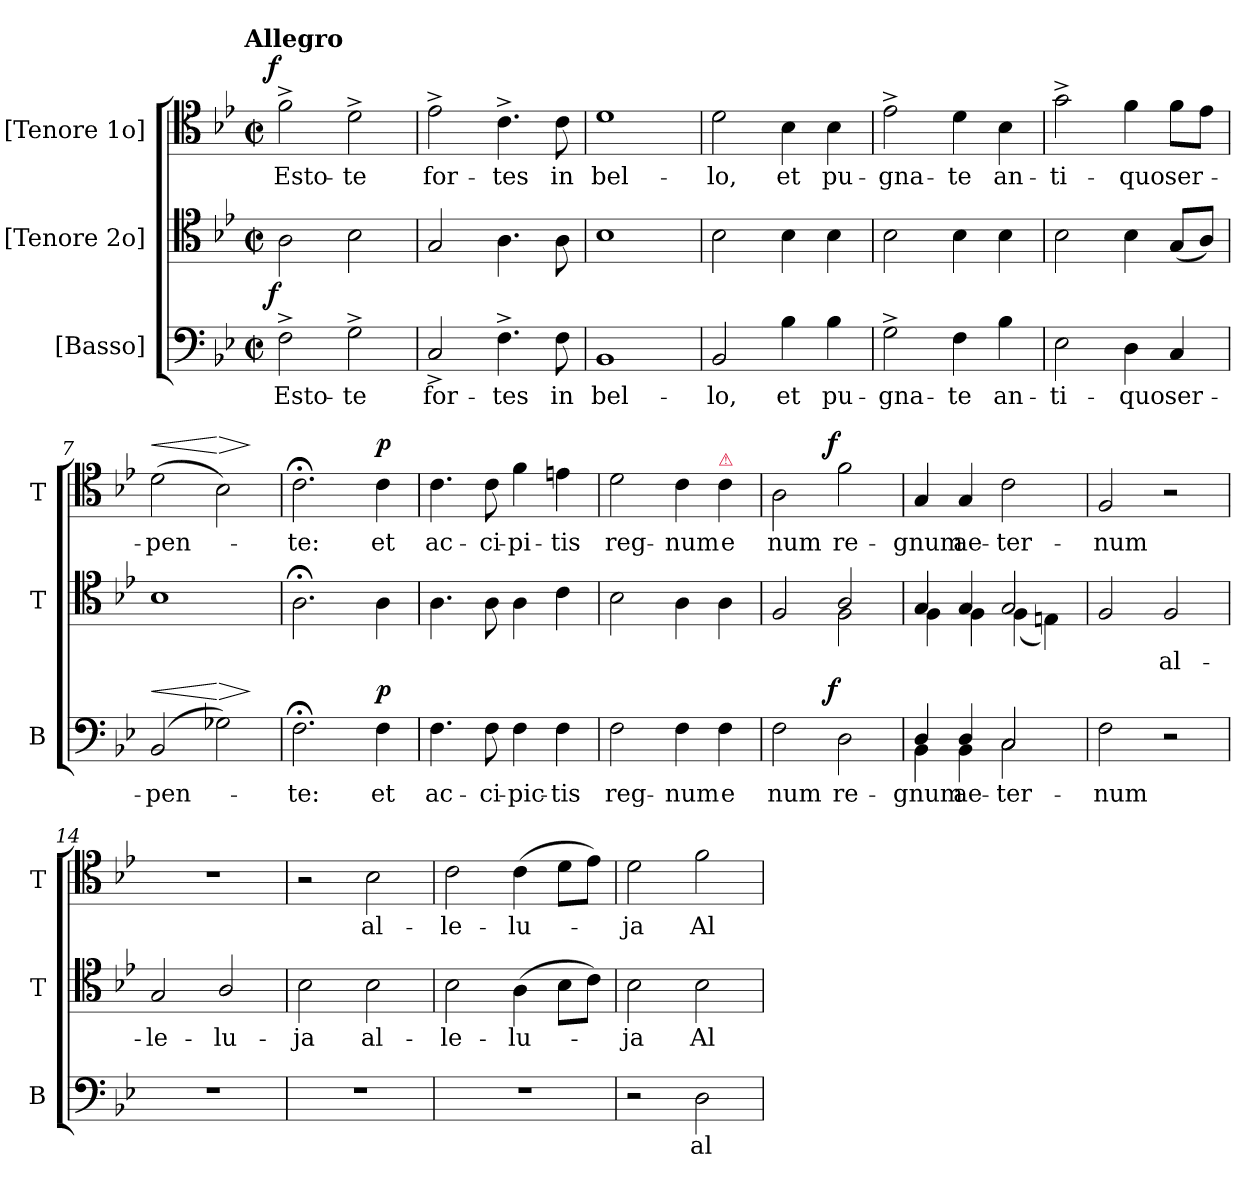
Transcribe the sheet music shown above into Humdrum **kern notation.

**kern	**text	**dynam	**kern	**text	**kern	**text	**dynam
*part3	*part3	*part3	*part2	*part2	*part1	*part1	*part1
*staff3	*staff3	*staff3	*staff2	*staff2	*staff1	*staff1	*staff1
*I"[Basso]	*	*	*I"[Tenore 2o]	*	*I"[Tenore 1o]	*	*
*I'B	*	*	*I'T	*	*I'T	*	*
*clefF4	*	*	*clefC4	*	*clefC4	*	*
*k[b-e-]	*	*	*k[b-e-]	*	*k[b-e-]	*	*
!!LO:TX:omd:t=Allegro
*M2/2	*	*	*M2/2	*	*M2/2	*	*
*met(c|)	*	*	*met(c|)	*	*met(c|)	*	*
*MM132	*	*	*MM132	*	*MM132	*	*
=1	=1	=1	=1	=1	=1	=1	=1
!	!	!LO:DY:a:rj	!	!	!	!	!LO:DY:a:rj
2F^\	Esto-	f	2A\	.	2f^\	Esto-	f
2G^\	-te	.	2B-\	.	2d^\	-te	.
=2	=2	=2	=2	=2	=2	=2	=2
2C^>/	for-	.	2G/	.	2e-^\	for-	.
4.F^\	-tes	.	4.A\	.	4.c^\	-tes	.
8F\	in	.	8A\	.	8c\	in	.
=3	=3	=3	=3	=3	=3	=3	=3
1BB-	bel-	.	1B-	.	1d	bel-	.
=4	=4	=4	=4	=4	=4	=4	=4
2BB-/	-lo,	.	2B-\	.	2d\	-lo,	.
4B-\	et	.	4B-\	.	4B-\	et	.
4B-\	pu-	.	4B-\	.	4B-\	pu-	.
=5	=5	=5	=5	=5	=5	=5	=5
2G^\	-gna-	.	2B-\	.	2e-^\	-gna-	.
4F\	-te	.	4B-\	.	4d\	-te	.
4B-\	an-	.	4B-\	.	4B-\	an-	.
=6	=6	=6	=6	=6	=6	=6	=6
2E-\	-ti-	.	2B-\	.	2g^\	-ti-	.
4D\	-quo	.	4B-\	.	4f\	-quo	.
4C/	ser-	.	(8G/L	.	8f\L	ser-	.
.	.	.	8A/J)	.	8e-\J	.	.
=7	=7	=7	=7	=7	=7	=7	=7
!	!	!LO:HP:a	!	!	!	!	!LO:HP:a
(2BB-/	-pen-	<	1B-	.	(2d\	-pen-	<
!	!	!LO:HP:n=1:a	!	!	!	!	!LO:HP:n=1:a
2G-X\)	.	[ >	.	.	2B-\)	.	[ >
.	.	]	.	.	.	.	]
=8	=8	=8	=8	=8	=8	=8	=8
2.F;<\	-te:	.	2.A;<\	.	2.c;<\	-te:	.
!	!	!LO:DY:a	!	!	!	!	!LO:DY:a
4F\	et	p	4A\	.	4c\	et	p
=9	=9	=9	=9	=9	=9	=9	=9
4.F\	ac-	.	4.A\	.	4.c\	ac-	.
8F\	-ci-	.	8A\	.	8c\	-ci-	.
4F\	-pic-	.	4A\	.	4f\	-pi-	.
4F\	-tis	.	4c\	.	4en\	-tis	.
=10	=10	=10	=10	=10	=10	=10	=10
2F\	reg-	.	2B-\	.	2d\	reg-	.
4F\	-num	.	4A\	.	4c\	-num	.
!	!	!	!	!	!LO:TX:a:color=crimson:t=⚠	!	!
4F\	e	.	4A\	.	4c\	e	.
=11	=11	=11	=11	=11	=11	=11	=11
*	*	*	*^	*	*	*	*
2F\	num	.	2F/	2ryy	.	2A\	num	.
!	!	!LO:DY:a:rj	!	!	!	!	!	!LO:DY:a:rj
2D\	re-	f	2A/	2F\	.	2f\	re-	f
=12	=12	=12	=12	=12	=12	=12	=12	=12
*^	*	*	*	*	*	*	*	*
4D/	4BB-\	-gnum	.	4G/	4F\	.	4G/	-gnum	.
4D/	4BB-\	ae-	.	4G/	4F\	.	4G/	ae-	.
2C/	2C\	-ter-	.	2G/	(>4F\	.	2c\	-ter-	.
.	.	.	.	.	4En\)	.	.	.	.
*v	*v	*	*	*	*	*	*	*	*
*	*	*	*v	*v	*	*	*	*
=13	=13	=13	=13	=13	=13	=13	=13
2F\	-num	.	2F/	.	2F/	-num	.
2r	.	.	2F/	al-	2r	.	.
=14	=14	=14	=14	=14	=14	=14	=14
1r	.	.	2G/	-le-	1r	.	.
.	.	.	2A/	-lu-	.	.	.
=15	=15	=15	=15	=15	=15	=15	=15
1r	.	.	2B-\	-ja	2r	.	.
.	.	.	2B-\	al-	2B-\	al-	.
=16	=16	=16	=16	=16	=16	=16	=16
1r	.	.	2B-\	-le-	2c\	-le-	.
.	.	.	(4A\	-lu-	(4c\	-lu-	.
.	.	.	8B-\L	.	8d\L	.	.
.	.	.	8c\J)	.	8e-\J)	.	.
=17	=17	=17	=17	=17	=17	=17	=17
2r	.	.	2B-\	-ja	2d\	-ja	.
2D\	al-	.	2B-\	Al-	2f\	Al-	.
=	=	=	=	=	=	=	=
*-	*-	*-	*-	*-	*-	*-	*-
